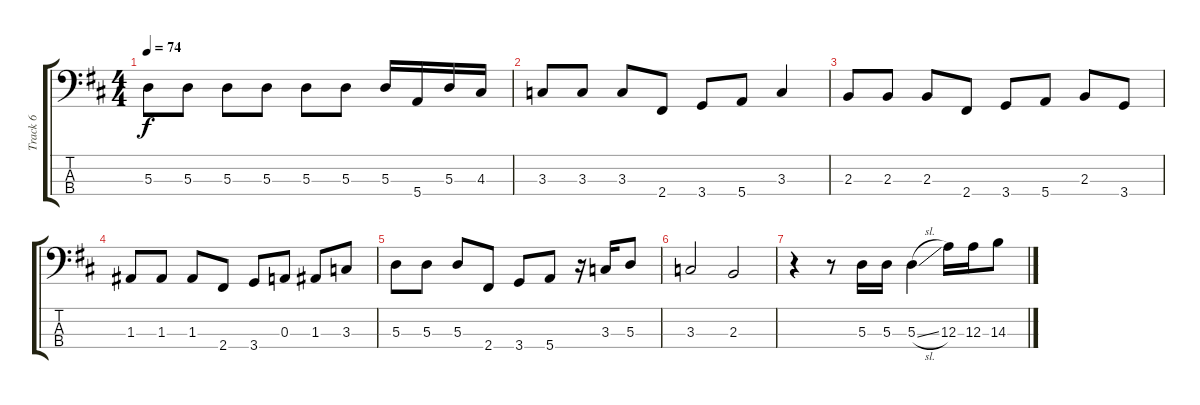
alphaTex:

\track ("Track 6" "Track 6") {instrument electricbassfinger}
\staff {score tabs}
\tuning (G2 D2 A1 E1) {hide}
\ts (4 4)
\tempo 74
\clef f4
\ks d
5.3.8{dy f} 5.3.8 5.3.8 5.3.8 5.3.8 5.3.8 5.3.16 5.4.16 5.3.16 4.3.16 |
3.3.8 3.3.8 3.3.8 2.4.8 3.4.8 5.4.8 3.3.4 |
2.3.8 2.3.8 2.3.8 2.4.8 3.4.8 5.4.8 2.3.8 3.4.8 |
1.3.8 1.3.8 1.3.8 2.4.8 3.4.8 0.3.8 1.3.8 3.3.8 |
5.3.8 5.3.8 5.3.8 2.4.8 3.4.8 5.4.8 r.16 3.3.16 5.3.8 |
3.3.2 2.3.2 |
r.4 r.8 5.3.16 5.3.16 5.3{sl}.4 12.3.16 12.3.16 14.3.8
